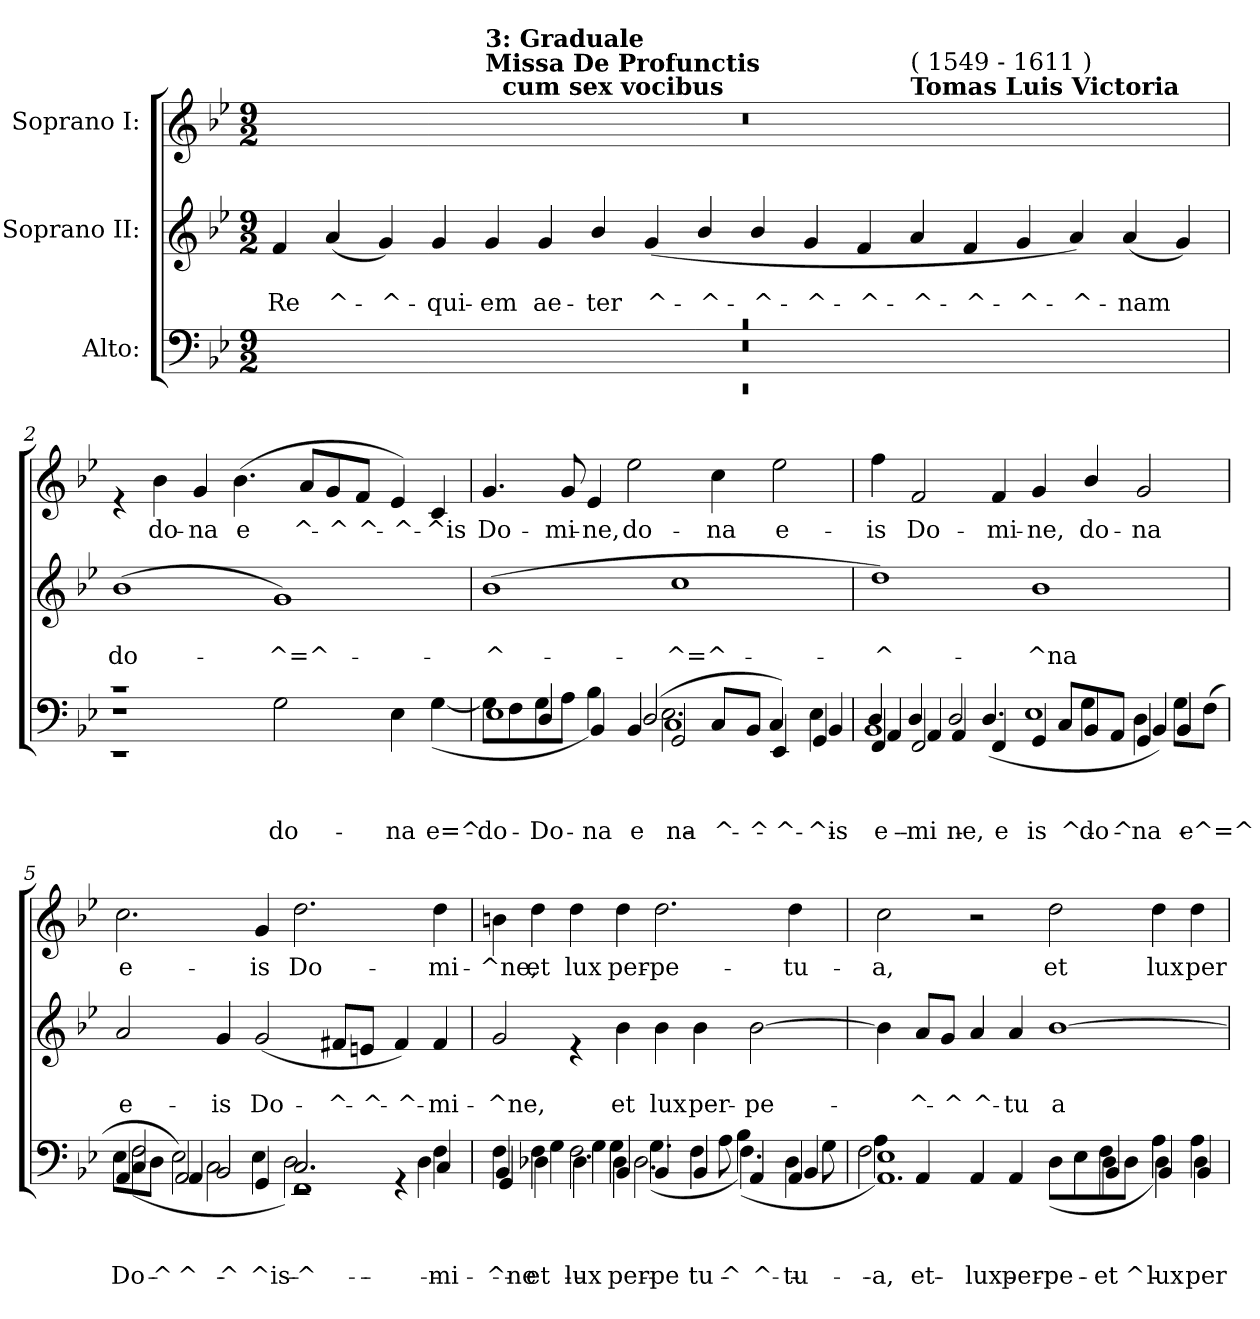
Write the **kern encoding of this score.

**kern	**text	**text	**text	**kern	**text	**text	**kern	**text
*part3	*part3	*part3	*part3	*part2	*part2	*part2	*part1	*part1
*staff3	*staff3	*staff3	*staff3	*staff2	*staff2	*staff2	*staff1	*staff1
*I"Alto:	*	*	*	*I"Soprano II:	*	*	*I"Soprano I:	*
*clefF4	*	*	*	*clefG2	*	*	*clefG2	*
*k[b-e-]	*	*	*	*k[b-e-]	*	*	*k[b-e-]	*
*B-:	*	*	*	*B-:	*	*	*B-:	*
*M9/2	*	*	*	*M9/2	*	*	*M9/2	*
*MM140	*	*	*	*MM140	*	*	*MM140	*
=1	=1	=1	=1	=1	=1	=1	=1	=1
*^	*	*	*	*	*	*	*	*
*	*^	*	*	*	*	*	*	*	*
*	*	*^	*	*	*	*	*	*	*	*
!	!	!	!	!	!	!	!	!	!	!LO:TX:a:B:t=Editor&colon;  John Henry Fowler	!
!	!	!	!	!	!	!	!	!	!	!LO:TX:a:B:t=Revision&colon;  6-7-03	!
!LO:N:vis=1	!LO:N:vis=1	!LO:N:vis=1	!LO:N:vis=1	!	!	!	!	!	!LO:LY:b	!LO:N:vis=1	!
*	*	*	*	*	*	*	*	*	*	*^	*
*	*	*	*	*	*	*	*	*	*	*	*^	*
2%9rc	2%9rEE	2%9r	2%9r	.	.	.	4f/	.	Re	2%9r	1ryy	0.ryy	.
!	!	!	!	!	!	!	!	!	!LO:LY:b	!	!	!	!
.	.	.	.	.	.	.	(<4a/	.	^-	.	.	.	.
!	!	!	!	!	!	!	!	!	!LO:LY:b	!	!	!	!
.	.	.	.	.	.	.	4g/)	.	-^-	.	.	.	.
!	!	!	!	!	!	!	!	!	!LO:LY:b	!	!	!	!
.	.	.	.	.	.	.	4g/	.	-qui-	.	.	.	.
!	!	!	!	!	!	!	!	!	!	!	!LO:TX:a:B:t=Missa De Profunctis\n   cum sex vocibus	!	!
!	!	!	!	!	!	!	!	!	!	!	!LO:TX:a:B:t=3&colon; Graduale	!	!
!	!	!	!	!	!	!	!	!	!LO:LY:b	!	!	!	!
.	.	.	.	.	.	.	4g/	.	-em	.	2%7ryy	.	.
!	!	!	!	!	!	!	!	!	!LO:LY:b	!	!	!	!
.	.	.	.	.	.	.	4g/	.	ae-	.	.	.	.
!	!	!	!	!	!	!	!	!	!LO:LY:b	!	!	!	!
.	.	.	.	.	.	.	4b-/	.	-ter	.	.	.	.
!	!	!	!	!	!	!	!	!	!LO:LY:b	!	!	!	!
.	.	.	.	.	.	.	(<4g/	.	^-	.	.	.	.
!	!	!	!	!	!	!	!	!	!LO:LY:b	!	!	!	!
.	.	.	.	.	.	.	4b-/	.	-^-	.	.	.	.
!	!	!	!	!	!	!	!	!	!LO:LY:b	!	!	!	!
.	.	.	.	.	.	.	4b-/	.	-^-	.	.	.	.
!	!	!	!	!	!	!	!	!	!LO:LY:b	!	!	!	!
.	.	.	.	.	.	.	4g/	.	-^-	.	.	.	.
!	!	!	!	!	!	!	!	!	!LO:LY:b	!	!	!	!
.	.	.	.	.	.	.	4f/	.	-^-	.	.	.	.
!	!	!	!	!	!	!	!	!	!	!	!	!LO:TX:a:B:t=Tomas Luis Victoria	!
!	!	!	!	!	!	!	!	!	!	!	!	!LO:TX:a:t=( 1549 - 1611 )	!
!	!	!	!	!	!	!	!	!	!LO:LY:b	!	!	!	!
.	.	.	.	.	.	.	4a/	.	-^-	.	.	1.ryy	.
!	!	!	!	!	!	!	!	!	!LO:LY:b	!	!	!	!
.	.	.	.	.	.	.	4f/	.	-^-	.	.	.	.
!	!	!	!	!	!	!	!	!	!LO:LY:b	!	!	!	!
.	.	.	.	.	.	.	4g/	.	-^-	.	.	.	.
!	!	!	!	!	!	!	!	!	!LO:LY:b	!	!	!	!
.	.	.	.	.	.	.	4a/)	.	-^-	.	.	.	.
!	!	!	!	!	!	!	!	!	!LO:LY:b	!	!	!	!
.	.	.	.	.	.	.	(<4a/	.	-nam	.	.	.	.
.	.	.	.	.	.	.	4g/)	.	.	.	.	.	.
!!LO:LB:g=z
=2	=2	=2	=2	=2	=2	=2	=2	=2	=2	=2	=2	=2	=2
!LO:N:vis=1	!	!LO:N:vis=1	!LO:N:vis=1	!	!	!	!	!	!LO:LY:b	!	!	!	!
*	*	*	*	*	*	*	*	*	*	*v	*v	*v	*
0rc	1rEE	0r	0r	.	.	.	(>1b-	.	do-	4re	.
!	!	!	!	!	!	!	!	!	!	!	!LO:LY:b
.	.	.	.	.	.	.	.	.	.	4b-\	do-
!	!	!	!	!	!	!	!	!	!	!	!LO:LY:b
.	.	.	.	.	.	.	.	.	.	4g/	-na
!	!	!	!	!	!	!	!	!	!	!	!LO:LY:b
.	.	.	.	.	.	.	.	.	.	(>4.b-\	e
!	!	!	!	!	!	!LO:LY:b	!	!	!LO:LY:b	!	!
.	2G\	.	.	.	.	do-	1g)	.	-^=^-	.	.
!	!	!	!	!	!	!	!	!	!	!	!LO:LY:b
.	.	.	.	.	.	.	.	.	.	8a/L	^-
!	!	!	!	!	!	!	!	!	!	!	!LO:LY:b
.	.	.	.	.	.	.	.	.	.	8g/	-^
!	!	!	!	!	!	!	!	!	!	!	!LO:LY:b
.	.	.	.	.	.	.	.	.	.	8f/J	^-
!	!	!	!	!	!	!LO:LY:b	!	!	!	!	!LO:LY:b
.	4E-\	.	.	.	.	-na	.	.	.	4e-/)	-^-
!	!	!	!	!	!	!LO:LY:b	!	!	!	!	!LO:LY:b
.	(>[>4G\	.	.	.	.	e=^-	.	.	.	4c/	-^is
!!LO:LB:g=z
=3	=3	=3	=3	=3	=3	=3	=3	=3	=3	=3	=3
!	!	!	!	!	!	!LO:LY:b	!	!	!LO:LY:b	!	!LO:LY:b
1ryy	8G\L]	4ryy	1E-	.	.	do-	(>1b-	.	-^-	4.g/	Do-
.	8F\	.	.	.	.	.	.	.	.	.	.
!	!	!	!	!	!	!LO:LY:b	!	!	!	!	!
!	!	!	!	!	!	!LO:LY:b	!	!	!	!	!
.	8G\	4D/	.	.	.	-Do-	.	.	.	.	.
!	!	!	!	!	!	!	!	!	!	!	!LO:LY:b
.	8A\J	.	.	.	.	.	.	.	.	8g/	-mi-
!	!	!	!	!	!	!LO:LY:b	!	!	!	!	!
!	!	!	!	!	!	!LO:LY:b	!	!	!	!	!LO:LY:b
.	4B-\)	4BB-/	.	.	.	-na	.	.	.	4e-/	-ne,
!	!	!	!	!	!	!LO:LY:b	!	!	!	!	!
!	!	!	!	!	!	!LO:LY:b	!	!	!	!	!LO:LY:b
.	4BB-/	(<2D/	.	.	.	e-	.	.	.	2ee-\	do-
!	!	!	!	!	!	!LO:LY:b	!	!	!	!	!
!	!	!	!	!	!	!LO:LY:b	!	!	!	!	!
!	!	!	!	!	!	!LO:LY:b	!	!	!LO:LY:b	!	!
2GG/	2.E-\	.	1C	.	.	-na	1cc	.	-^=^-	.	.
!	!	!	!	!	!	!LO:LY:b	!	!	!	!	!LO:LY:b
.	.	8C/L	.	.	.	-^-	.	.	.	4cc\	-na
!	!	!	!	!	!	!LO:LY:b	!	!	!	!	!
.	.	8BB-/J	.	.	.	-^	.	.	.	.	.
!	!	!	!	!	!	!LO:LY:b	!	!	!	!	!
!	!	!	!	!	!	!LO:LY:b	!	!	!	!	!LO:LY:b
4EE-/	.	4C/)	.	.	.	^-	.	.	.	2ee-\	e-
!	!	!	!	!	!	!LO:LY:b	!	!	!	!	!
!	!	!	!	!	!	!LO:LY:b	!	!	!	!	!
!	!	!	!	!	!	!LO:LY:b	!	!	!	!	!
4GG/	4E-\	4BB-/	.	.	.	-^is	.	.	.	.	.
=4	=4	=4	=4	=4	=4	=4	=4	=4	=4	=4	=4
!	!	!	!	!	!	!LO:LY:b	!	!	!	!	!
!	!	!	!	!	!	!LO:LY:b	!	!	!	!	!
!	!	!	!	!	!	!LO:LY:b	!	!	!	!	!
!	!	!	!	!	!	!LO:LY:b	!	!	!LO:LY:b	!	!LO:LY:b
4FF/	4AA/	4D/	1BB-	.	.	e-	1dd)	.	-^-	4ff\	-is
!	!	!	!	!	!	!LO:LY:b	!	!	!	!	!
!	!	!	!	!	!	!LO:LY:b	!	!	!	!	!
!	!	!	!	!	!	!LO:LY:b	!	!	!	!	!LO:LY:b
2FF/	4D/	4AA/	.	.	.	-mi-	.	.	.	2f/	Do-
!	!	!	!	!	!	!LO:LY:b	!	!	!	!	!
!	!	!	!	!	!	!LO:LY:b	!	!	!	!	!
.	4AA/	2D/	.	.	.	-ne,	.	.	.	.	.
!	!	!	!	!	!	!LO:LY:b	!	!	!	!	!
!	!	!	!	!	!	!LO:LY:b	!	!	!	!	!LO:LY:b
4FF/	(<4.D/	.	.	.	.	e	.	.	.	4f/	-mi-
!	!	!	!	!	!	!LO:LY:b	!	!	!	!	!
!	!	!	!	!	!	!LO:LY:b	!	!	!LO:LY:b	!	!LO:LY:b
4GG/	.	4ryy	1E-	.	.	-is	1b-	.	-^na	4g/	-ne,
!	!	!	!	!	!	!LO:LY:b	!	!	!	!	!
.	8C/L	.	.	.	.	^-	.	.	.	.	.
!	!	!	!	!	!	!LO:LY:b	!	!	!	!	!
!	!	!	!	!	!	!LO:LY:b	!	!	!	!	!
!	!	!	!	!	!	!LO:LY:b	!	!	!	!	!LO:LY:b
4BB-/	8BB-/	4G\	.	.	.	do-	.	.	.	4b-/	do-
!	!	!	!	!	!	!LO:LY:b	!	!	!	!	!
.	8AA/J	.	.	.	.	^-	.	.	.	.	.
!	!	!	!	!	!	!LO:LY:b	!	!	!	!	!
!	!	!	!	!	!	!LO:LY:b	!	!	!	!	!
!	!	!	!	!	!	!LO:LY:b	!	!	!	!	!LO:LY:b
4GG/	4BB-/)	4D\	.	.	.	-na	.	.	.	2g/	-na
!	!	!	!	!	!	!LO:LY:b	!	!	!	!	!
!	!	!	!	!	!	!LO:LY:b	!	!	!	!	!
!	!	!	!	!	!	!LO:LY:b	!	!	!	!	!
4BB-/	4BB-/	8G\L	.	.	.	e	.	.	.	.	.
!	!	!	!	!	!	!LO:LY:b	!	!	!	!	!
.	.	(>8F\J	.	.	.	^=^	.	.	.	.	.
!!LO:LB:g=z
=5	=5	=5	=5	=5	=5	=5	=5	=5	=5	=5	=5
!	!	!	!	!	!	!LO:LY:b	!	!	!	!	!
!	!	!	!	!	!	!LO:LY:b	!	!	!	!	!
!	!	!	!	!	!	!LO:LY:b	!	!	!	!	!
!	!	!	!	!	!	!LO:LY:b	!	!	!LO:LY:b	!	!LO:LY:b
4AA/	4C/	8E-\L	(>2F\	.	.	-Do-	2a/	.	e-	2.cc\	e-
!	!	!	!	!	!	!LO:LY:b	!	!	!	!	!
.	.	8D\J	.	.	.	-^-	.	.	.	.	.
!	!	!	!	!	!	!LO:LY:b	!	!	!	!	!
!	!	!	!	!	!	!LO:LY:b	!	!	!	!	!
!	!	!	!	!	!	!LO:LY:b	!	!	!	!	!
2AA/	4AA/	2E-\)	.	.	.	-^-	.	.	.	.	.
!	!	!	!	!	!	!LO:LY:b	!	!	!	!	!
!	!	!	!	!	!	!LO:LY:b	!	!	!LO:LY:b	!	!
.	2BB-/	.	2C\	.	.	-^-	4g/	.	-is	.	.
!	!	!	!	!	!	!LO:LY:b	!	!	!	!	!
!	!	!	!	!	!	!LO:LY:b	!	!	!LO:LY:b	!	!LO:LY:b
4GG/	.	4E-\	.	.	.	-^is	(<2g/	.	Do-	4g/	-is
!	!	!	!	!	!	!LO:LY:b	!	!	!	!	!
!	!	!	!	!	!	!LO:LY:b	!	!	!	!	!
!	!	!	!	!	!	!LO:LY:b	!	!	!	!	!LO:LY:b
1FF	2rEE	2.C/	2.D\)	.	.	-^-	.	.	.	2.dd\	Do-
!	!	!	!	!	!	!	!	!	!LO:LY:b	!	!
.	.	.	.	.	.	.	8f#X/L	.	-^-	.	.
!	!	!	!	!	!	!	!	!	!LO:LY:b	!	!
.	.	.	.	.	.	.	8en/J	.	-^-	.	.
!	!	!	!	!	!	!	!	!	!LO:LY:b	!	!
.	4rGG	.	.	.	.	.	4f#/)	.	-^-	.	.
!	!	!	!	!	!	!LO:LY:b	!	!	!	!	!
!	!	!	!	!	!	!LO:LY:b	!	!	!	!	!
!	!	!	!	!	!	!LO:LY:b	!	!	!LO:LY:b	!	!LO:LY:b
.	4F\	4C/	4D\	.	.	-mi-	4f#/	.	-mi-	4dd\	-mi-
!!LO:LB:g=z
=6	=6	=6	=6	=6	=6	=6	=6	=6	=6	=6	=6
!	!	!	!	!	!	!LO:LY:b	!	!	!	!	!
!	!	!	!	!	!	!LO:LY:b	!	!	!	!	!
!	!	!	!	!	!	!LO:LY:b	!	!	!LO:LY:b	!	!LO:LY:b
2.ryy	4F\	4BB-/	4GG/	.	.	-^ne	2g/	.	-^ne,	4bn\	-^ne,
!	!	!	!	!	!	!LO:LY:b	!	!	!	!	!
!	!	!	!	!	!	!LO:LY:b	!	!	!	!	!
!	!	!	!	!	!	!LO:LY:b	!	!	!	!	!LO:LY:b
.	4F\	4D-X\	4G\	.	.	et	.	.	.	4dd\	et
!	!	!	!	!	!	!LO:LY:b	!	!	!	!	!
!	!	!	!	!	!	!LO:LY:b	!	!	!	!	!
!	!	!	!	!	!	!LO:LY:b	!	!	!	!	!LO:LY:b
.	2.F\	4D-\	4G\	.	.	lux	4re	.	.	4dd\	lux
!	!	!	!	!	!	!LO:LY:b	!	!	!	!	!
!	!	!	!	!	!	!LO:LY:b	!	!	!	!	!
!	!	!	!	!	!	!LO:LY:b	!	!	!LO:LY:b	!	!LO:LY:b
4BB-/	.	4D-\	4G\	.	.	per-	4b-\	.	et	4dd\	per-
!	!	!	!	!	!	!LO:LY:b	!	!	!	!	!
!	!	!	!	!	!	!LO:LY:b	!	!	!	!	!
!	!	!	!	!	!	!LO:LY:b	!	!	!LO:LY:b	!	!LO:LY:b
4BB-/	.	2.D-\	(>4.G\	.	.	-pe	4b-\	.	lux	2.dd\	-pe-
!	!	!	!	!	!	!LO:LY:b	!	!	!	!	!
!	!	!	!	!	!	!LO:LY:b	!	!	!LO:LY:b	!	!
4BB-/	4F\	.	.	.	.	-tu-	4b-\	.	per-	.	.
!	!	!	!	!	!	!LO:LY:b	!	!	!	!	!
.	.	.	8A\	.	.	^-	.	.	.	.	.
!	!	!	!	!	!	!LO:LY:b	!	!	!	!	!
!	!	!	!	!	!	!LO:LY:b	!	!	!	!	!
!	!	!	!	!	!	!LO:LY:b	!	!	!LO:LY:b	!	!
4AA/	(>4.F\	.	4B-\)	.	.	-^-	[>2b-\	.	-pe-	.	.
!	!	!	!	!	!	!LO:LY:b	!	!	!	!	!
!	!	!	!	!	!	!LO:LY:b	!	!	!	!	!
!	!	!	!	!	!	!LO:LY:b	!	!	!	!	!LO:LY:b
4AA/	.	4D-\	4BB-/	.	.	-tu-	.	.	.	4dd\	-tu-
.	8G\	.	.	.	.	.	.	.	.	.	.
=7	=7	=7	=7	=7	=7	=7	=7	=7	=7	=7	=7
!	!	!	!	!	!	!LO:LY:b	!	!	!	!	!
!	!	!	!	!	!	!LO:LY:b	!	!	!	!	!
!	!	!	!	!	!	!LO:LY:b	!	!	!	!	!LO:LY:b
1.AA	4A\)	1E-	2F\	.	.	-a,	4b-\]	.	.	2cc\	-a,
!	!	!	!	!	!	!LO:LY:b	!	!	!LO:LY:b	!	!
.	4AA/	.	.	.	.	et	8a/L	.	-^-	.	.
!	!	!	!	!	!	!	!	!	!LO:LY:b	!	!
.	.	.	.	.	.	.	8g/J	.	-^	.	.
!	!	!	!	!	!	!LO:LY:b	!	!	!LO:LY:b	!	!
.	4AA/	.	2.ryy	.	.	lux	4a/	.	^-	2r	.
!	!	!	!	!	!	!LO:LY:b	!	!	!LO:LY:b	!	!
.	4AA/	.	.	.	.	per-	4a/	.	-tu	.	.
!	!	!	!	!	!	!LO:LY:b	!	!	!LO:LY:b	!	!LO:LY:b
.	(>8D\L	4ryy	.	.	.	-pe	[>1b-	.	a-	2dd\	et
.	8E-\	.	.	.	.	.	.	.	.	.	.
!	!	!	!	!	!	!LO:LY:b	!	!	!	!	!
!	!	!	!	!	!	!LO:LY:b	!	!	!	!	!
!	!	!	!	!	!	!LO:LY:b	!	!	!	!	!
.	8F\	4D\	4BB-/	.	.	et	.	.	.	.	.
!	!	!	!	!	!	!LO:LY:b	!	!	!	!	!
.	8D\J	.	.	.	.	-^	.	.	.	.	.
!	!	!	!	!	!	!LO:LY:b	!	!	!	!	!
!	!	!	!	!	!	!LO:LY:b	!	!	!	!	!
!	!	!	!	!	!	!LO:LY:b	!	!	!	!	!LO:LY:b
2ryy	4A\)	4D\	4BB-/	.	.	lux	.	.	.	4dd\	lux
!	!	!	!	!	!	!LO:LY:b	!	!	!	!	!
!	!	!	!	!	!	!LO:LY:b	!	!	!	!	!
!	!	!	!	!	!	!LO:LY:b	!	!	!	!	!LO:LY:b
.	4A\	4D\	4BB-/	.	.	per-	.	.	.	4dd\	per-
*v	*v	*v	*v	*	*	*	*	*	*	*	*
=	=	=	=	=	=	=	=	=
*-	*-	*-	*-	*-	*-	*-	*-	*-
